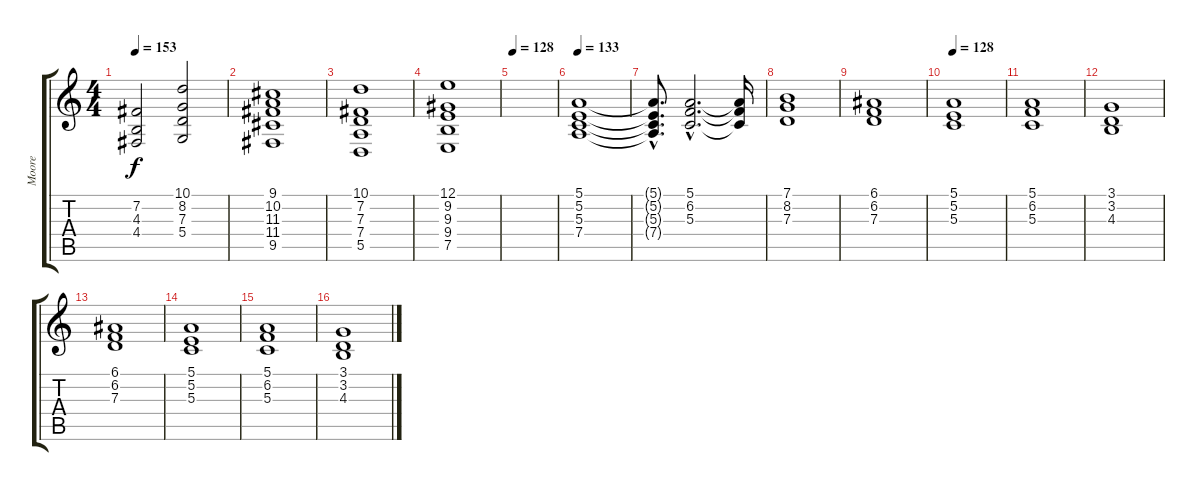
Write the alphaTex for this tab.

\track ("Moore" "Moore") {instrument stringensemble1}
\staff {score tabs}
\tuning (E4 B3 G3 D3 A2 E2) {hide}
\ts (4 4)
\tempo 153
\clef g2
\ks c
(7.2 4.3 4.4).2{dy f} (10.1 8.2 7.3 5.4).2 |
(9.1 10.2 11.3 11.4 9.5).1 |
(10.1 7.2 7.3 7.4 5.5).1 |
(12.1 9.2 9.3 9.4 7.5).1 |
\tempo 128
|
\tempo 133
(5.1 5.2 5.3 7.4).1 |
(5.1{hac t} 5.2{hac t} 5.3{hac t} 7.4{hac t}).8{d} (5.1{hac} 6.2{hac} 5.3{hac}).2{d} (5.1{t} 6.2{t} 5.3{t}).16 |
(7.1 8.2 7.3).1 |
(6.1 6.2 7.3).1 |
\tempo 128
(5.1 5.2 5.3).1 |
(5.1 6.2 5.3).1 |
(3.1 3.2 4.3).1 |
(6.1 6.2 7.3).1 |
(5.1 5.2 5.3).1 |
(5.1 6.2 5.3).1 |
(3.1 3.2 4.3).1
